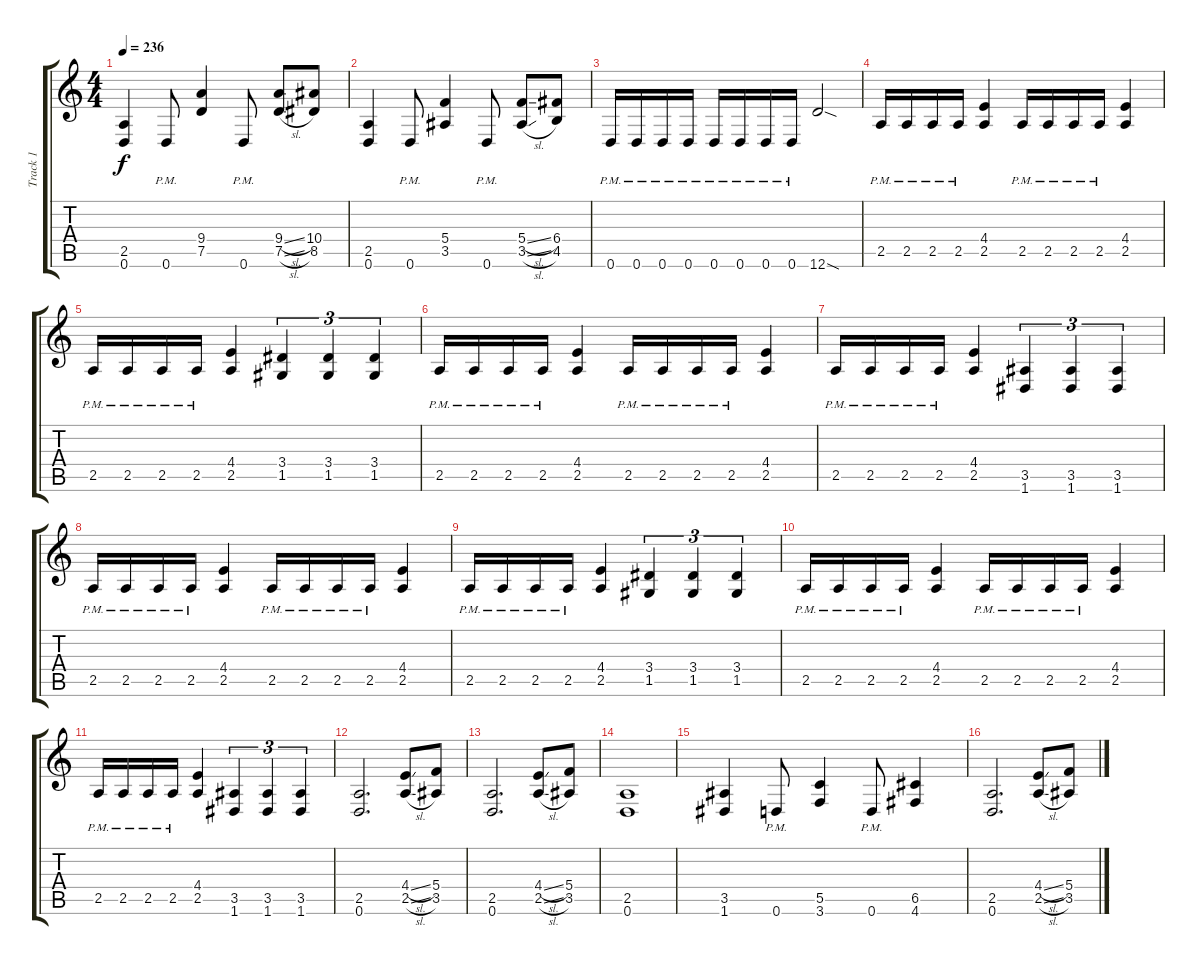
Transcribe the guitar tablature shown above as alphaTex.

\track ("Track 1" "Track 1") {instrument distortionguitar}
\staff {score tabs}
\tuning (D4 A3 F3 C3 G2 D2) {hide}
\ts (4 4)
\tempo 236
\clef g2
\ks c
(2.5 0.6).4{dy f} 0.6{pm}.8 (9.4 7.5).4 0.6{pm}.8 (9.4{sl} 7.5{sl}).8 (10.4 8.5).8 |
(2.5 0.6).4 0.6{pm}.8 (5.4 3.5).4 0.6{pm}.8 (5.4{sl} 3.5{sl}).8 (6.4 4.5).8 |
0.6{pm}.16 0.6{pm}.16 0.6{pm}.16 0.6{pm}.16 0.6{pm}.16 0.6{pm}.16 0.6{pm}.16 0.6{pm}.16 12.6{sod}.2 |
2.5{pm}.16 2.5{pm}.16 2.5{pm}.16 2.5{pm}.16 (4.4 2.5).4 2.5{pm}.16 2.5{pm}.16 2.5{pm}.16 2.5{pm}.16 (4.4 2.5).4 |
2.5{pm}.16 2.5{pm}.16 2.5{pm}.16 2.5{pm}.16 (4.4 2.5).4 (3.4 1.5).4{tu (3 2)} (3.4 1.5).4{tu (3 2)} (3.4 1.5).4{tu (3 2)} |
2.5{pm}.16 2.5{pm}.16 2.5{pm}.16 2.5{pm}.16 (4.4 2.5).4 2.5{pm}.16 2.5{pm}.16 2.5{pm}.16 2.5{pm}.16 (4.4 2.5).4 |
2.5{pm}.16 2.5{pm}.16 2.5{pm}.16 2.5{pm}.16 (4.4 2.5).4 (3.5 1.6).4{tu (3 2)} (3.5 1.6).4{tu (3 2)} (3.5 1.6).4{tu (3 2)} |
2.5{pm}.16 2.5{pm}.16 2.5{pm}.16 2.5{pm}.16 (4.4 2.5).4 2.5{pm}.16 2.5{pm}.16 2.5{pm}.16 2.5{pm}.16 (4.4 2.5).4 |
2.5{pm}.16 2.5{pm}.16 2.5{pm}.16 2.5{pm}.16 (4.4 2.5).4 (3.4 1.5).4{tu (3 2)} (3.4 1.5).4{tu (3 2)} (3.4 1.5).4{tu (3 2)} |
2.5{pm}.16 2.5{pm}.16 2.5{pm}.16 2.5{pm}.16 (4.4 2.5).4 2.5{pm}.16 2.5{pm}.16 2.5{pm}.16 2.5{pm}.16 (4.4 2.5).4 |
2.5{pm}.16 2.5{pm}.16 2.5{pm}.16 2.5{pm}.16 (4.4 2.5).4 (3.5 1.6).4{tu (3 2)} (3.5 1.6).4{tu (3 2)} (3.5 1.6).4{tu (3 2)} |
(2.5 0.6).2{d} (4.4{sl} 2.5{sl}).8 (5.4 3.5).8 |
(2.5 0.6).2{d} (4.4{sl} 2.5{sl}).8 (5.4 3.5).8 |
(2.5 0.6).1 |
(3.5 1.6).4 0.6{pm}.8 (5.5 3.6).4 0.6{pm}.8 (6.5 4.6).4 |
(2.5 0.6).2{d} (4.4{sl} 2.5{sl}).8 (5.4 3.5).8
